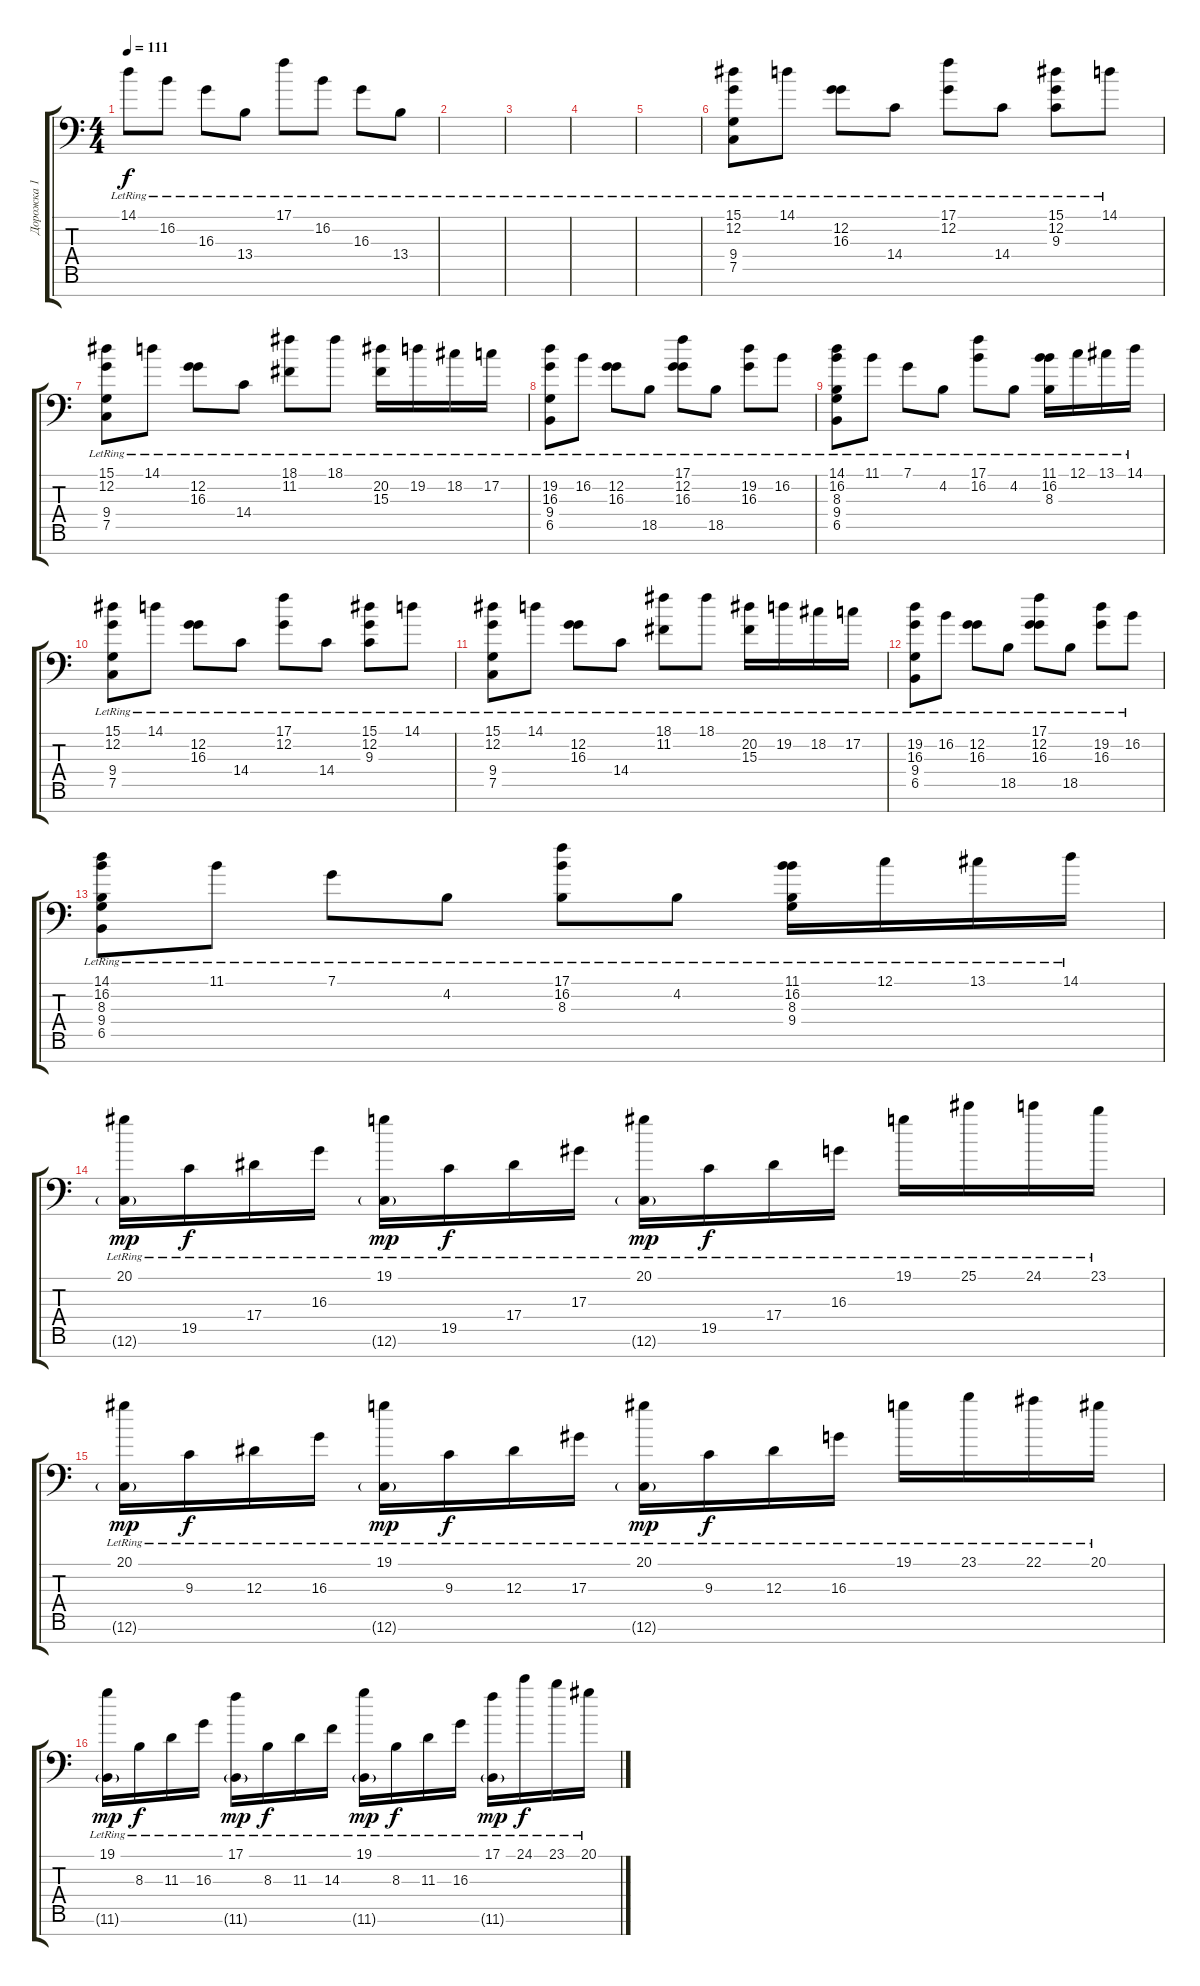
\track ("Дорожка 1" "Дорожка 1") {instrument acousticgrandpiano}
\staff {score tabs}
\tuning (C4 G3 Eb3 Bb2 F2 C2 G1) {hide}
\ts (4 4)
\tempo 111
\clef f4
\ks c
14.1{lr}.8{dy f} 16.2{lr}.8 16.3{lr}.8 13.4{lr}.8 17.1{lr}.8 16.2{lr}.8 16.3{lr}.8 13.4{lr}.8 |
|
|
|
|
(15.1{lr} 12.2{lr} 9.4{lr} 7.5{lr}).8 14.1{lr}.8 (12.2{lr} 16.3{lr}).8 14.4{lr}.8 (17.1{lr} 12.2{lr}).8 14.4{lr}.8 (15.1{lr} 12.2{lr} 9.3{lr}).8 14.1{lr}.8 |
(15.1{lr} 12.2{lr} 9.4{lr} 7.5{lr}).8 14.1{lr}.8 (12.2{lr} 16.3{lr}).8 14.4{lr}.8 (18.1{lr} 11.2{lr}).8 18.1{lr}.8 (20.2{lr} 15.3{lr}).16 19.2{lr}.16 18.2{lr}.16 17.2{lr}.16 |
(19.2{lr} 16.3{lr} 9.4{lr} 6.5{lr}).8 16.2{lr}.8 (12.2{lr} 16.3{lr}).8 18.5{lr}.8 (17.1{lr} 12.2{lr} 16.3{lr}).8 18.5{lr}.8 (19.2{lr} 16.3{lr}).8 16.2{lr}.8 |
(14.1{lr} 16.2{lr} 8.3{lr} 9.4{lr} 6.5{lr}).8 11.1{lr}.8 7.1{lr}.8 4.2{lr}.8 (17.1{lr} 16.2{lr}).8 4.2{lr}.8 (11.1{lr} 16.2{lr} 8.3{lr}).16 12.1{lr}.16 13.1{lr}.16 14.1{lr}.16 |
(15.1{lr} 12.2{lr} 9.4{lr} 7.5{lr}).8 14.1{lr}.8 (12.2{lr} 16.3{lr}).8 14.4{lr}.8 (17.1{lr} 12.2{lr}).8 14.4{lr}.8 (15.1{lr} 12.2{lr} 9.3{lr}).8 14.1{lr}.8 |
(15.1{lr} 12.2{lr} 9.4{lr} 7.5{lr}).8 14.1{lr}.8 (12.2{lr} 16.3{lr}).8 14.4{lr}.8 (18.1{lr} 11.2{lr}).8 18.1{lr}.8 (20.2{lr} 15.3{lr}).16 19.2{lr}.16 18.2{lr}.16 17.2{lr}.16 |
(19.2{lr} 16.3{lr} 9.4{lr} 6.5{lr}).8 16.2{lr}.8 (12.2{lr} 16.3{lr}).8 18.5{lr}.8 (17.1{lr} 12.2{lr} 16.3{lr}).8 18.5{lr}.8 (19.2{lr} 16.3{lr}).8 16.2{lr}.8 |
(14.1{lr} 16.2{lr} 8.3{lr} 9.4{lr} 6.5{lr}).8 11.1{lr}.8 7.1{lr}.8 4.2{lr}.8 (17.1{lr} 16.2{lr} 8.3{lr}).8 4.2{lr}.8 (11.1{lr} 16.2{lr} 8.3{lr} 9.4{lr}).16 12.1{lr}.16 13.1{lr}.16 14.1{lr}.16 |
(20.1{lr} 12.6{g lr}).16{dy mp} 19.5{lr}.16{dy f} 17.4{lr}.16 16.3{lr}.16 (19.1{lr} 12.6{g lr}).16{dy mp} 19.5{lr}.16{dy f} 17.4{lr}.16 17.3{lr}.16 (20.1{lr} 12.6{g lr}).16{dy mp} 19.5{lr}.16{dy f} 17.4{lr}.16 16.3{lr}.16 19.1{lr}.16 25.1{lr}.16 24.1{lr}.16 23.1{lr}.16 |
(20.1{lr} 12.6{g lr}).16{dy mp} 9.3{lr}.16{dy f} 12.3{lr}.16 16.3{lr}.16 (19.1{lr} 12.6{g lr}).16{dy mp} 9.3{lr}.16{dy f} 12.3{lr}.16 17.3{lr}.16 (20.1{lr} 12.6{g lr}).16{dy mp} 9.3{lr}.16{dy f} 12.3{lr}.16 16.3{lr}.16 19.1{lr}.16 23.1{lr}.16 22.1{lr}.16 20.1{lr}.16 |
(19.1{lr} 11.6{g lr}).16{dy mp} 8.3{lr}.16{dy f} 11.3{lr}.16 16.3{lr}.16 (17.1{lr} 11.6{g lr}).16{dy mp} 8.3{lr}.16{dy f} 11.3{lr}.16 14.3{lr}.16 (19.1{lr} 11.6{g lr}).16{dy mp} 8.3{lr}.16{dy f} 11.3{lr}.16 16.3{lr}.16 (17.1{lr} 11.6{g lr}).16{dy mp} 24.1{lr}.16{dy f} 23.1{lr}.16 20.1{lr}.16
